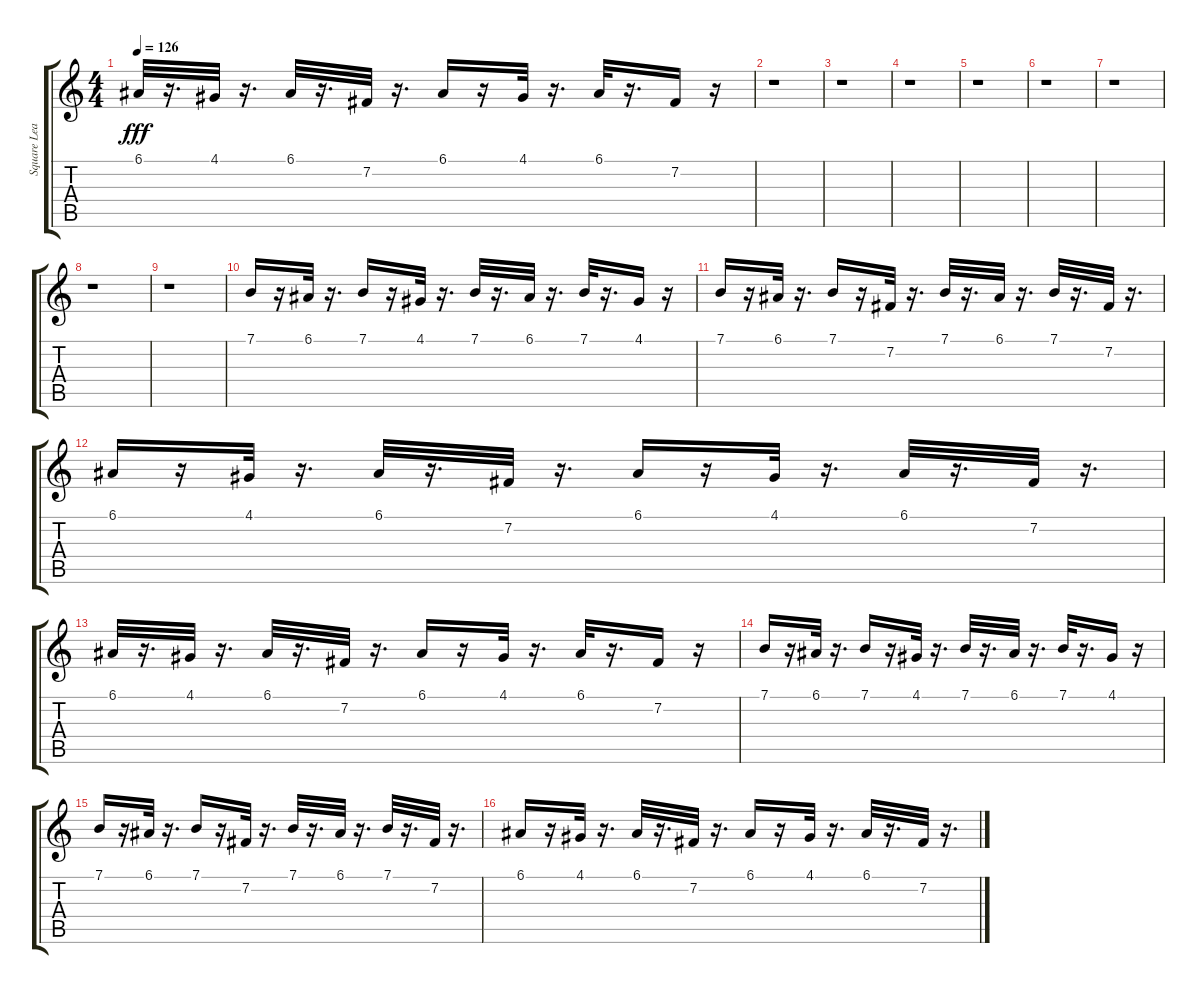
\track ("Square Lead" "Square Lea") {instrument lead1square}
\staff {score tabs}
\tuning (E4 B3 G3 D3 A2 E2) {hide}
\ts (4 4)
\tempo 126
\clef g2
\ks c
6.1.32{dy fff} r.16{d} 4.1.32 r.16{d} 6.1.32 r.16{d} 7.2.32 r.16{d} 6.1.16 r.16 4.1.32 r.16{d} 6.1.32 r.16{d} 7.2.16 r.16 |
r.1 |
r.1 |
r.1 |
r.1 |
r.1 |
r.1 |
r.1 |
r.1 |
7.1.16 r.16 6.1.32 r.16{d} 7.1.16 r.16 4.1.32 r.16{d} 7.1.32 r.16{d} 6.1.32 r.16{d} 7.1.32 r.16{d} 4.1.16 r.16 |
7.1.16 r.16 6.1.32 r.16{d} 7.1.16 r.16 7.2.32 r.16{d} 7.1.32 r.16{d} 6.1.32 r.16{d} 7.1.32 r.16{d} 7.2.32 r.16{d} |
6.1.16 r.16 4.1.32 r.16{d} 6.1.32 r.16{d} 7.2.32 r.16{d} 6.1.16 r.16 4.1.32 r.16{d} 6.1.32 r.16{d} 7.2.32 r.16{d} |
6.1.32 r.16{d} 4.1.32 r.16{d} 6.1.32 r.16{d} 7.2.32 r.16{d} 6.1.16 r.16 4.1.32 r.16{d} 6.1.32 r.16{d} 7.2.16 r.16 |
7.1.16 r.16 6.1.32 r.16{d} 7.1.16 r.16 4.1.32 r.16{d} 7.1.32 r.16{d} 6.1.32 r.16{d} 7.1.32 r.16{d} 4.1.16 r.16 |
7.1.16 r.16 6.1.32 r.16{d} 7.1.16 r.16 7.2.32 r.16{d} 7.1.32 r.16{d} 6.1.32 r.16{d} 7.1.32 r.16{d} 7.2.32 r.16{d} |
6.1.16 r.16 4.1.32 r.16{d} 6.1.32 r.16{d} 7.2.32 r.16{d} 6.1.16 r.16 4.1.32 r.16{d} 6.1.32 r.16{d} 7.2.32 r.16{d}
